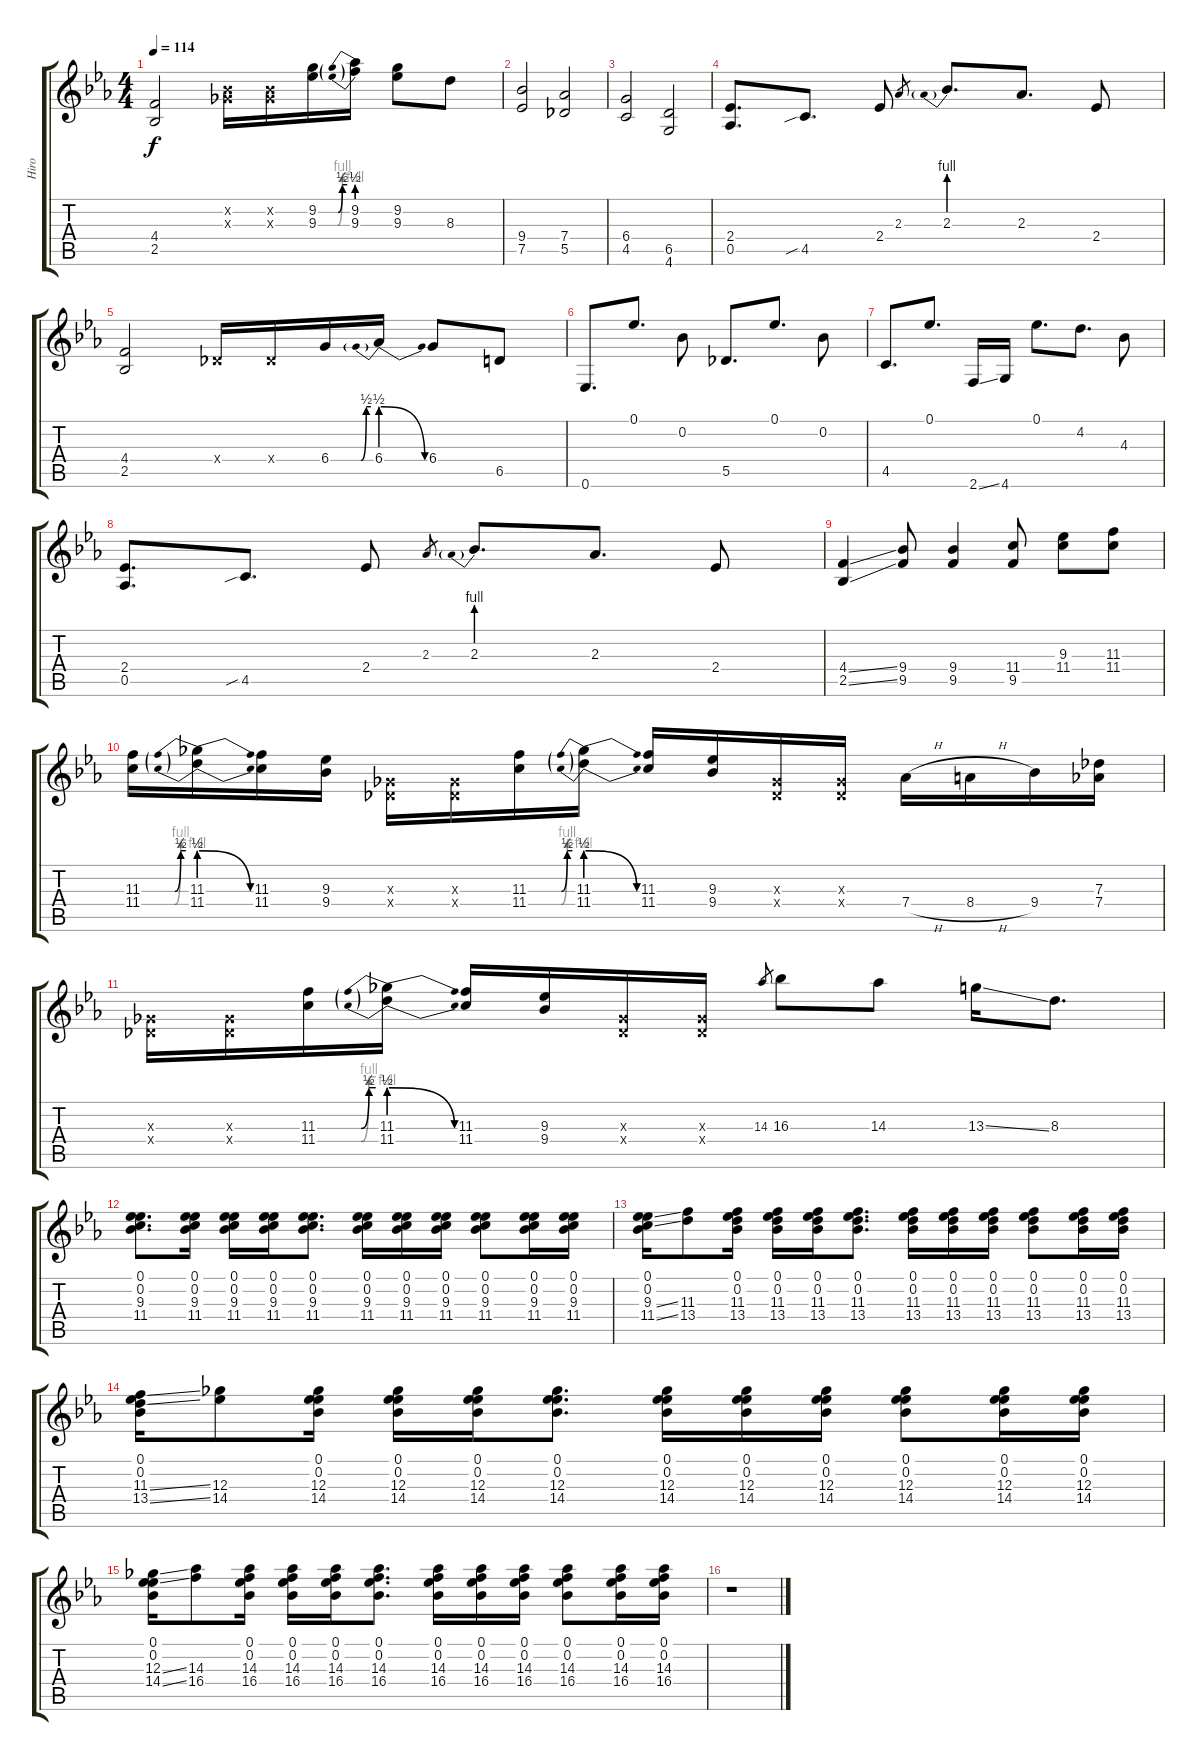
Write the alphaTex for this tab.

\track ("Hiro" "Hiro") {instrument distortionguitar}
\staff {score tabs}
\tuning (Eb4 Bb3 Gb3 Db3 Ab2 Eb2) {hide}
\ts (4 4)
\tempo 114
\clef g2
\ks eb
(4.4 2.5).2{dy f} (0.2{x} 0.3{x}).16 (0.2{x} 0.3{x}).16 (9.2{be (custom 0 0 41 0 50 2 60 2)} 9.3{be (custom 0 0 40 0 50 4 60 4)}).16 (9.2{be (prebend 0 2 60 2)} 9.3{be (prebend 0 4 60 4)}).16 (9.2 9.3).8 8.3.8 |
(9.4 7.5).2 (7.4 5.5).2 |
(6.4 4.5).2 (6.5 4.6).2 |
(2.4 0.5).8{d} 4.5{sib}.8{d} 2.4.8 2.3.8{gr} 2.3{be (prebend 0 4 60 4)}.8{d} 2.3.8{d} 2.4.8 |
(4.4 2.5).2 0.4{x}.16 0.4{x}.16 6.4{be (custom 0 0 45 0 53 2 60 2)}.16 6.4{be (prebendrelease 0 2 60 0)}.16 6.4.8 6.5.8 |
0.6.8{d} 0.1.8{d} 0.2.8 5.5.8{d} 0.1.8{d} 0.2.8 |
4.5.8{d} 0.1.8{d} 2.6{ss}.16 4.6.16 0.1.8{d} 4.2.8{d} 4.3.8 |
(2.4 0.5).8{d} 4.5{sib}.8{d} 2.4.8 2.3.8{gr} 2.3{be (prebend 0 4 60 4)}.8{d} 2.3.8{d} 2.4.8 |
(4.4{ss} 2.5{ss}).4 (9.4 9.5).8 (9.4 9.5).4 (11.4 9.5).8 (9.3 11.4).8 (11.3 11.4).8 |
(11.3{be (custom 0 0 45 0 53 2 60 2)} 11.4{be (custom 0 0 45 0 53 4 60 4)}).16 (11.3{be (prebendrelease 0 2 60 0)} 11.4{be (prebendrelease 0 4 60 0)}).16 (11.3 11.4).16 (9.3 9.4).16 (0.3{x} 0.4{x}).16 (0.3{x} 0.4{x}).16 (11.3{be (custom 0 0 45 0 53 2 60 2)} 11.4{be (custom 0 0 45 0 53 4 60 4)}).16 (11.3{be (prebendrelease 0 2 60 0)} 11.4{be (prebendrelease 0 4 60 0)}).16 (11.3 11.4).16 (9.3 9.4).16 (0.3{x} 0.4{x}).16 (0.3{x} 0.4{x}).16 7.4{h}.16 8.4{h}.16 9.4.16 (7.3 7.4).16 |
(0.3{x} 0.4{x}).16 (0.3{x} 0.4{x}).16 (11.3{be (custom 0 0 45 0 53 2 60 2)} 11.4{be (custom 0 0 45 0 53 4 60 4)}).16 (11.3{be (prebendrelease 0 2 60 0)} 11.4{be (prebendrelease 0 4 60 0)}).16 (11.3 11.4).16 (9.3 9.4).16 (0.3{x} 0.4{x}).16 (0.3{x} 0.4{x}).16 14.3.8{gr} 16.3.8 14.3.8 13.3{ss}.16 8.3.8{d} |
(0.1 0.2 9.3 11.4).8{d} (0.1 0.2 9.3 11.4).16 (0.1 0.2 9.3 11.4).16 (0.1 0.2 9.3 11.4).16 (0.1 0.2 9.3 11.4).8{d} (0.1 0.2 9.3 11.4).16 (0.1 0.2 9.3 11.4).16 (0.1 0.2 9.3 11.4).16 (0.1 0.2 9.3 11.4).8 (0.1 0.2 9.3 11.4).16 (0.1 0.2 9.3 11.4).16 |
(0.1 0.2 9.3{ss} 11.4{ss}).16 (11.3 13.4).8 (0.1 0.2 11.3 13.4).16 (0.1 0.2 11.3 13.4).16 (0.1 0.2 11.3 13.4).16 (0.1 0.2 11.3 13.4).8{d} (0.1 0.2 11.3 13.4).16 (0.1 0.2 11.3 13.4).16 (0.1 0.2 11.3 13.4).16 (0.1 0.2 11.3 13.4).8 (0.1 0.2 11.3 13.4).16 (0.1 0.2 11.3 13.4).16 |
(0.1 0.2 11.3{ss} 13.4{ss}).16 (12.3 14.4).8 (0.1 0.2 12.3 14.4).16 (0.1 0.2 12.3 14.4).16 (0.1 0.2 12.3 14.4).16 (0.1 0.2 12.3 14.4).8{d} (0.1 0.2 12.3 14.4).16 (0.1 0.2 12.3 14.4).16 (0.1 0.2 12.3 14.4).16 (0.1 0.2 12.3 14.4).8 (0.1 0.2 12.3 14.4).16 (0.1 0.2 12.3 14.4).16 |
(0.1 0.2 12.3{ss} 14.4{ss}).16 (14.3 16.4).8 (0.1 0.2 14.3 16.4).16 (0.1 0.2 14.3 16.4).16 (0.1 0.2 14.3 16.4).16 (0.1 0.2 14.3 16.4).8{d} (0.1 0.2 14.3 16.4).16 (0.1 0.2 14.3 16.4).16 (0.1 0.2 14.3 16.4).16 (0.1 0.2 14.3 16.4).8 (0.1 0.2 14.3 16.4).16 (0.1 0.2 14.3 16.4).16 |
r.1
